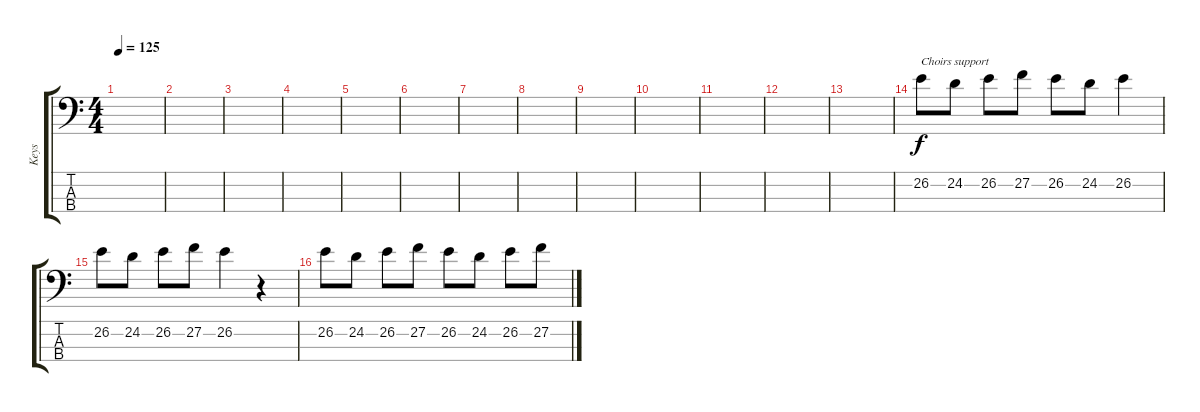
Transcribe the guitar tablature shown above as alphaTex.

\track ("Keys" "Keys") {instrument tremolostrings}
\staff {score tabs}
\tuning (G2 D2 A1 D1) {hide}
\ts (4 4)
\tempo 125
\clef f4
\ks c
|
|
|
|
|
|
|
|
|
|
|
|
|
26.2.8{txt "Choirs support"} 24.2.8 26.2.8 27.2.8 26.2.8 24.2.8 26.2.4 |
26.2.8 24.2.8 26.2.8 27.2.8 26.2.4 r.4 |
26.2.8 24.2.8 26.2.8 27.2.8 26.2.8 24.2.8 26.2.8 27.2.8
